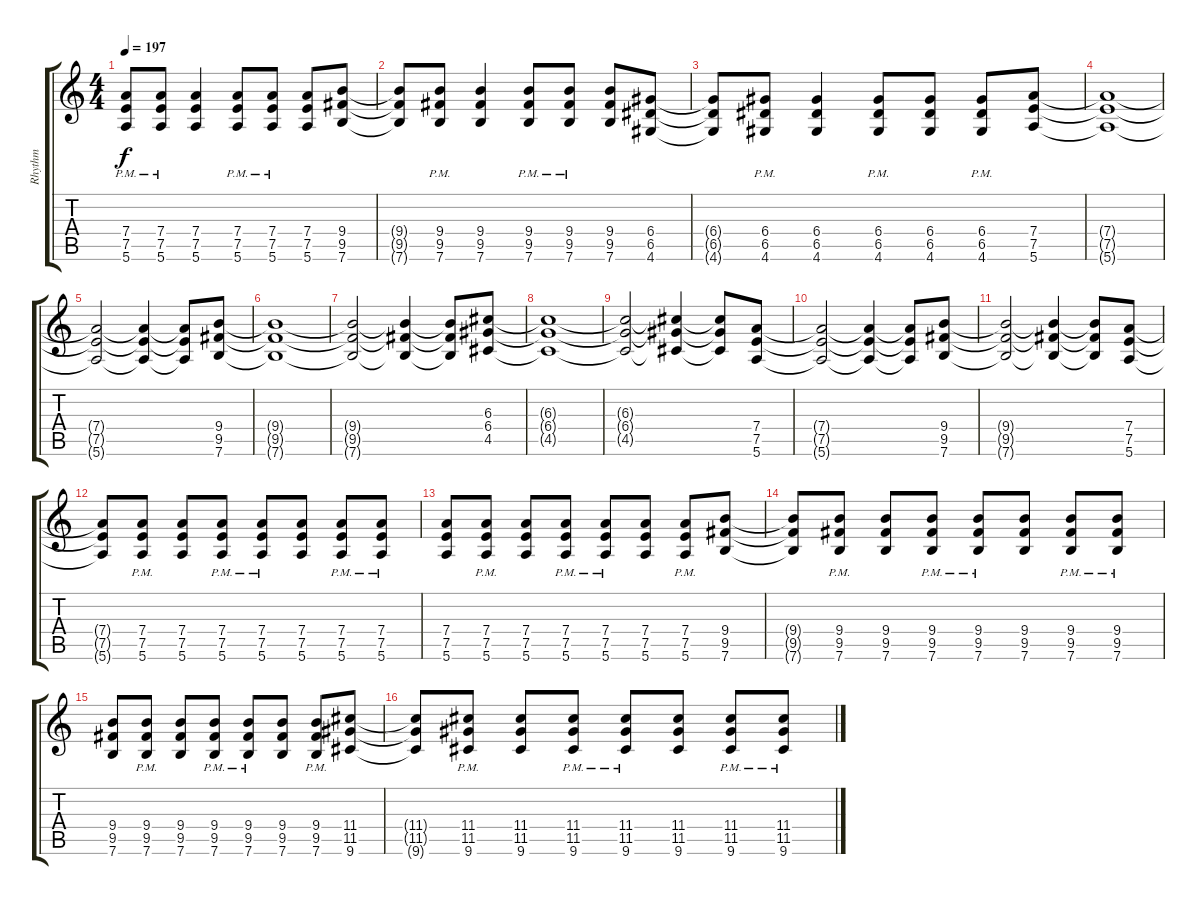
\track ("Rhythm" "Rhythm") {instrument overdrivenguitar}
\staff {score tabs}
\tuning (E4 B3 G3 D3 A2 E2) {hide}
\ts (4 4)
\tempo 197
\clef g2
\ks c
(7.4{pm} 7.5{pm} 5.6{pm}).8{dy f} (7.4{pm} 7.5{pm} 5.6{pm}).8 (7.4 7.5 5.6).4 (7.4{pm} 7.5{pm} 5.6{pm}).8 (7.4{pm} 7.5{pm} 5.6{pm}).8 (7.4 7.5 5.6).8 (9.4 9.5 7.6).8 |
(9.4{t} 9.5{t} 7.6{t}).8 (9.4{pm} 9.5{pm} 7.6{pm}).8 (9.4 9.5 7.6).4 (9.4{pm} 9.5{pm} 7.6{pm}).8 (9.4{pm} 9.5{pm} 7.6{pm}).8 (9.4 9.5 7.6).8 (6.4 6.5 4.6).8 |
(6.4{t} 6.5{t} 4.6{t}).8 (6.4{pm} 6.5{pm} 4.6{pm}).8 (6.4 6.5 4.6).4 (6.4{pm} 6.5{pm} 4.6{pm}).8 (6.4 6.5 4.6).8 (6.4{pm} 6.5{pm} 4.6{pm}).8 (7.4 7.5 5.6).8 |
\section ("" "")
(7.4{t} 7.5{t} 5.6{t}).1 |
(7.4{t} 7.5{t} 5.6{t}).2 (7.4{t} 7.5{t} 5.6{t}).4 (7.4{t} 7.5{t} 5.6{t}).8 (9.4 9.5 7.6).8 |
(9.4{t} 9.5{t} 7.6{t}).1 |
(9.4{t} 9.5{t} 7.6{t}).2 (9.4{t} 9.5{t} 7.6{t}).4 (9.4{t} 9.5{t} 7.6{t}).8 (6.3 6.4 4.5).8 |
(6.3{t} 6.4{t} 4.5{t}).1 |
(6.3{t} 6.4{t} 4.5{t}).2 (6.3{t} 6.4{t} 4.5{t}).4 (6.3{t} 6.4{t} 4.5{t}).8 (7.4 7.5 5.6).8 |
(7.4{t} 7.5{t} 5.6{t}).2 (7.4{t} 7.5{t} 5.6{t}).4 (7.4{t} 7.5{t} 5.6{t}).8 (9.4 9.5 7.6).8 |
(9.4{t} 9.5{t} 7.6{t}).2 (9.4{t} 9.5{t} 7.6{t}).4 (9.4{t} 9.5{t} 7.6{t}).8 (7.4 7.5 5.6).8 |
\section ("" "")
(7.4{t} 7.5{t} 5.6{t}).8 (7.4{pm} 7.5{pm} 5.6{pm}).8 (7.4 7.5 5.6).8 (7.4{pm} 7.5{pm} 5.6{pm}).8 (7.4{pm} 7.5{pm} 5.6{pm}).8 (7.4 7.5 5.6).8 (7.4{pm} 7.5{pm} 5.6{pm}).8 (7.4{pm} 7.5{pm} 5.6{pm}).8 |
(7.4 7.5 5.6).8 (7.4{pm} 7.5{pm} 5.6{pm}).8 (7.4 7.5 5.6).8 (7.4{pm} 7.5{pm} 5.6{pm}).8 (7.4{pm} 7.5{pm} 5.6{pm}).8 (7.4 7.5 5.6).8 (7.4{pm} 7.5{pm} 5.6{pm}).8 (9.4 9.5 7.6).8 |
(9.4{t} 9.5{t} 7.6{t}).8 (9.4{pm} 9.5{pm} 7.6{pm}).8 (9.4 9.5 7.6).8 (9.4{pm} 9.5{pm} 7.6{pm}).8 (9.4{pm} 9.5{pm} 7.6{pm}).8 (9.4 9.5 7.6).8 (9.4{pm} 9.5{pm} 7.6{pm}).8 (9.4{pm} 9.5{pm} 7.6{pm}).8 |
(9.4 9.5 7.6).8 (9.4{pm} 9.5{pm} 7.6{pm}).8 (9.4 9.5 7.6).8 (9.4{pm} 9.5{pm} 7.6{pm}).8 (9.4{pm} 9.5{pm} 7.6{pm}).8 (9.4 9.5 7.6).8 (9.4{pm} 9.5{pm} 7.6{pm}).8 (11.4 11.5 9.6).8 |
(11.4{t} 11.5{t} 9.6{t}).8 (11.4{pm} 11.5{pm} 9.6{pm}).8 (11.4 11.5 9.6).8 (11.4{pm} 11.5{pm} 9.6{pm}).8 (11.4{pm} 11.5{pm} 9.6{pm}).8 (11.4 11.5 9.6).8 (11.4{pm} 11.5{pm} 9.6{pm}).8 (11.4{pm} 11.5{pm} 9.6{pm}).8
